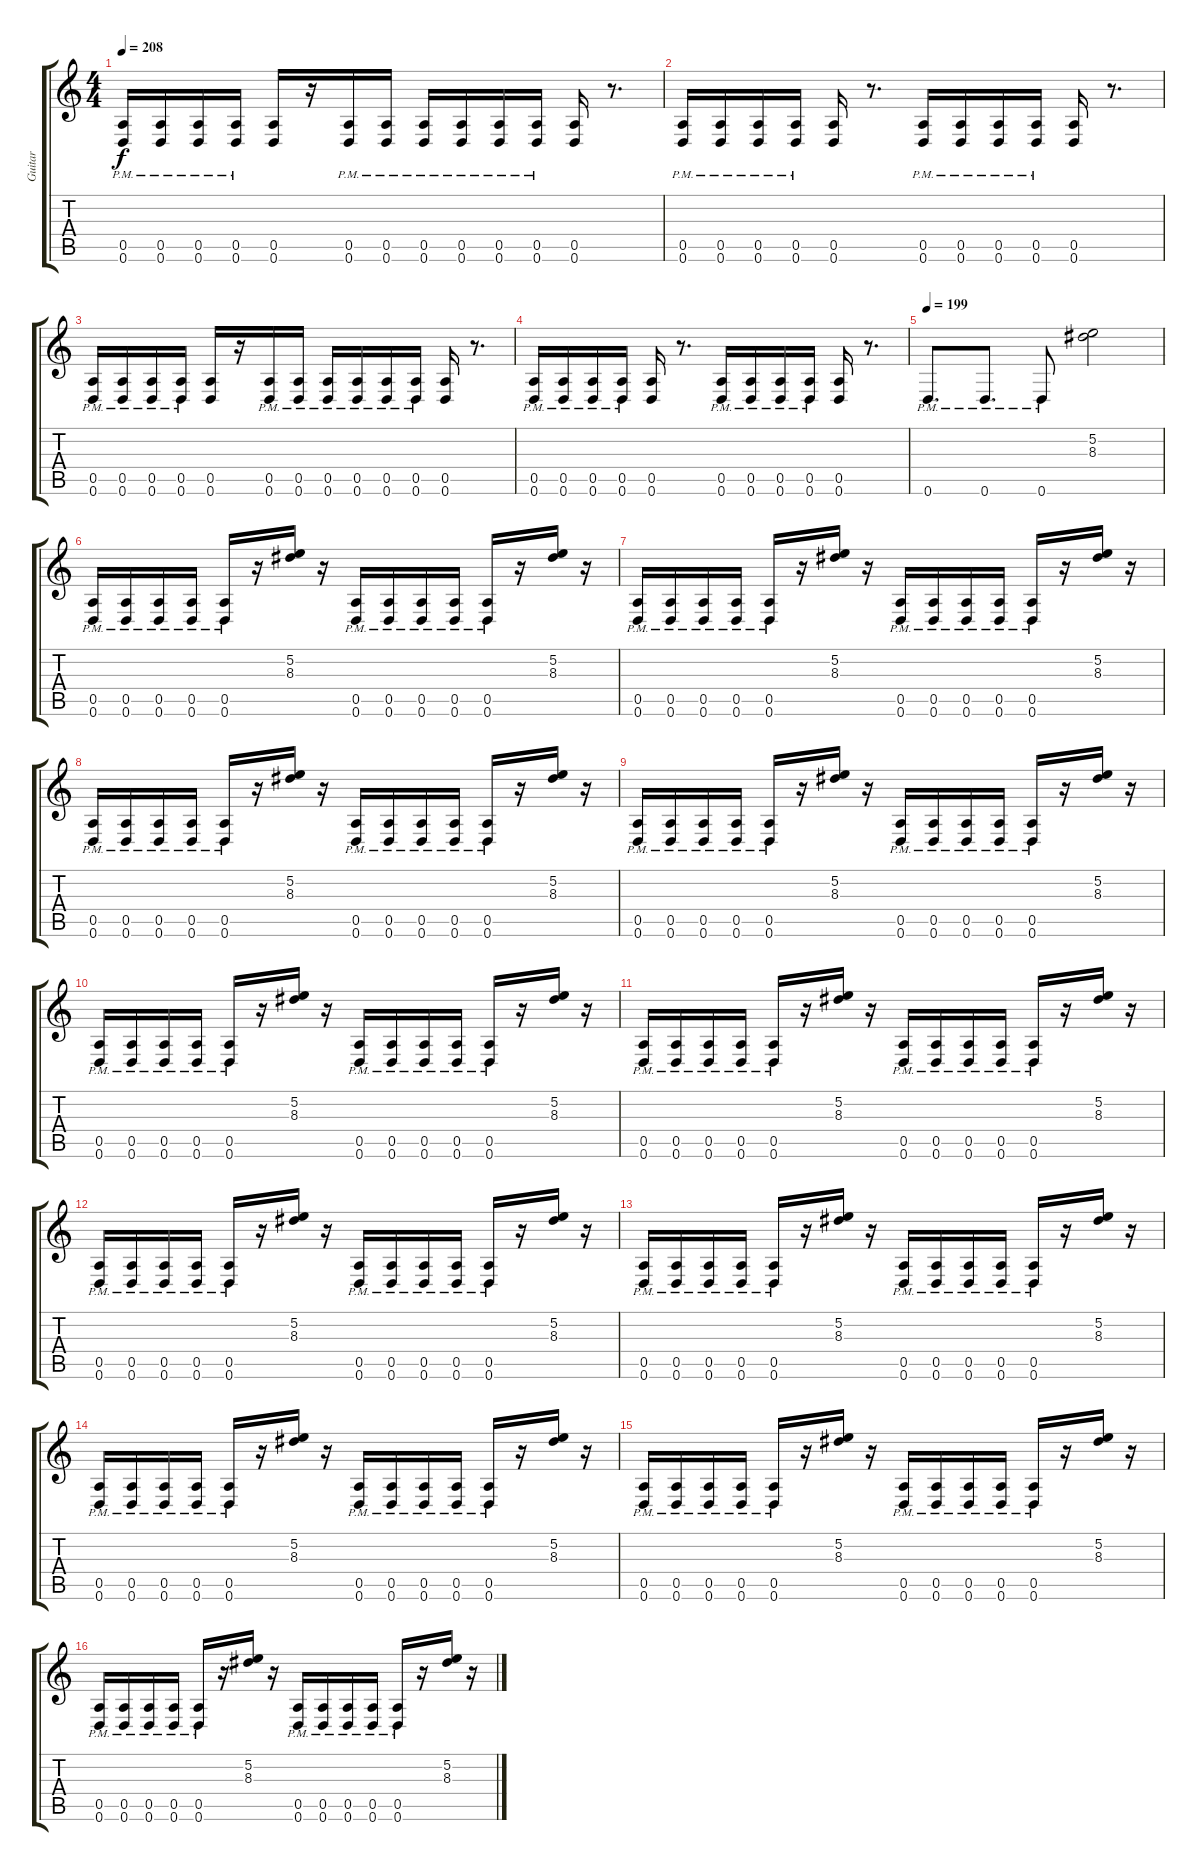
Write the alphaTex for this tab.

\track ("Guitar" "Guitar") {instrument distortionguitar}
\staff {score tabs}
\tuning (E4 B3 G3 D3 A2 D2) {hide}
\ts (4 4)
\tempo 208
\clef g2
\ks c
(0.5{pm} 0.6{pm}).16{dy f} (0.5{pm} 0.6{pm}).16 (0.5{pm} 0.6{pm}).16 (0.5{pm} 0.6{pm}).16 (0.5 0.6).16 r.16 (0.5{pm} 0.6{pm}).16 (0.5{pm} 0.6{pm}).16 (0.5{pm} 0.6{pm}).16 (0.5{pm} 0.6{pm}).16 (0.5{pm} 0.6{pm}).16 (0.5{pm} 0.6{pm}).16 (0.5 0.6).16 r.8{d} |
(0.5{pm} 0.6{pm}).16 (0.5{pm} 0.6{pm}).16 (0.5{pm} 0.6{pm}).16 (0.5{pm} 0.6{pm}).16 (0.5 0.6).16 r.8{d} (0.5{pm} 0.6{pm}).16 (0.5{pm} 0.6{pm}).16 (0.5{pm} 0.6{pm}).16 (0.5{pm} 0.6{pm}).16 (0.5 0.6).16 r.8{d} |
(0.5{pm} 0.6{pm}).16 (0.5{pm} 0.6{pm}).16 (0.5{pm} 0.6{pm}).16 (0.5{pm} 0.6{pm}).16 (0.5 0.6).16 r.16 (0.5{pm} 0.6{pm}).16 (0.5{pm} 0.6{pm}).16 (0.5{pm} 0.6{pm}).16 (0.5{pm} 0.6{pm}).16 (0.5{pm} 0.6{pm}).16 (0.5{pm} 0.6{pm}).16 (0.5 0.6).16 r.8{d} |
(0.5{pm} 0.6{pm}).16 (0.5{pm} 0.6{pm}).16 (0.5{pm} 0.6{pm}).16 (0.5{pm} 0.6{pm}).16 (0.5 0.6).16 r.8{d} (0.5{pm} 0.6{pm}).16 (0.5{pm} 0.6{pm}).16 (0.5{pm} 0.6{pm}).16 (0.5{pm} 0.6{pm}).16 (0.5 0.6).16 r.8{d} |
\tempo 199
0.6{pm}.8{d} 0.6{pm}.8{d} 0.6{pm}.8 (5.2 8.3).2 |
(0.5{pm} 0.6{pm}).16 (0.5{pm} 0.6{pm}).16 (0.5{pm} 0.6{pm}).16 (0.5{pm} 0.6{pm}).16 (0.5{pm} 0.6{pm}).16 r.16 (5.2 8.3).16 r.16 (0.5{pm} 0.6{pm}).16 (0.5{pm} 0.6{pm}).16 (0.5{pm} 0.6{pm}).16 (0.5{pm} 0.6{pm}).16 (0.5{pm} 0.6{pm}).16 r.16 (5.2 8.3).16 r.16 |
(0.5{pm} 0.6{pm}).16 (0.5{pm} 0.6{pm}).16 (0.5{pm} 0.6{pm}).16 (0.5{pm} 0.6{pm}).16 (0.5{pm} 0.6{pm}).16 r.16 (5.2 8.3).16 r.16 (0.5{pm} 0.6{pm}).16 (0.5{pm} 0.6{pm}).16 (0.5{pm} 0.6{pm}).16 (0.5{pm} 0.6{pm}).16 (0.5{pm} 0.6{pm}).16 r.16 (5.2 8.3).16 r.16 |
(0.5{pm} 0.6{pm}).16 (0.5{pm} 0.6{pm}).16 (0.5{pm} 0.6{pm}).16 (0.5{pm} 0.6{pm}).16 (0.5{pm} 0.6{pm}).16 r.16 (5.2 8.3).16 r.16 (0.5{pm} 0.6{pm}).16 (0.5{pm} 0.6{pm}).16 (0.5{pm} 0.6{pm}).16 (0.5{pm} 0.6{pm}).16 (0.5{pm} 0.6{pm}).16 r.16 (5.2 8.3).16 r.16 |
(0.5{pm} 0.6{pm}).16 (0.5{pm} 0.6{pm}).16 (0.5{pm} 0.6{pm}).16 (0.5{pm} 0.6{pm}).16 (0.5{pm} 0.6{pm}).16 r.16 (5.2 8.3).16 r.16 (0.5{pm} 0.6{pm}).16 (0.5{pm} 0.6{pm}).16 (0.5{pm} 0.6{pm}).16 (0.5{pm} 0.6{pm}).16 (0.5{pm} 0.6{pm}).16 r.16 (5.2 8.3).16 r.16 |
(0.5{pm} 0.6{pm}).16 (0.5{pm} 0.6{pm}).16 (0.5{pm} 0.6{pm}).16 (0.5{pm} 0.6{pm}).16 (0.5{pm} 0.6{pm}).16 r.16 (5.2 8.3).16 r.16 (0.5{pm} 0.6{pm}).16 (0.5{pm} 0.6{pm}).16 (0.5{pm} 0.6{pm}).16 (0.5{pm} 0.6{pm}).16 (0.5{pm} 0.6{pm}).16 r.16 (5.2 8.3).16 r.16 |
(0.5{pm} 0.6{pm}).16 (0.5{pm} 0.6{pm}).16 (0.5{pm} 0.6{pm}).16 (0.5{pm} 0.6{pm}).16 (0.5{pm} 0.6{pm}).16 r.16 (5.2 8.3).16 r.16 (0.5{pm} 0.6{pm}).16 (0.5{pm} 0.6{pm}).16 (0.5{pm} 0.6{pm}).16 (0.5{pm} 0.6{pm}).16 (0.5{pm} 0.6{pm}).16 r.16 (5.2 8.3).16 r.16 |
(0.5{pm} 0.6{pm}).16 (0.5{pm} 0.6{pm}).16 (0.5{pm} 0.6{pm}).16 (0.5{pm} 0.6{pm}).16 (0.5{pm} 0.6{pm}).16 r.16 (5.2 8.3).16 r.16 (0.5{pm} 0.6{pm}).16 (0.5{pm} 0.6{pm}).16 (0.5{pm} 0.6{pm}).16 (0.5{pm} 0.6{pm}).16 (0.5{pm} 0.6{pm}).16 r.16 (5.2 8.3).16 r.16 |
(0.5{pm} 0.6{pm}).16 (0.5{pm} 0.6{pm}).16 (0.5{pm} 0.6{pm}).16 (0.5{pm} 0.6{pm}).16 (0.5{pm} 0.6{pm}).16 r.16 (5.2 8.3).16 r.16 (0.5{pm} 0.6{pm}).16 (0.5{pm} 0.6{pm}).16 (0.5{pm} 0.6{pm}).16 (0.5{pm} 0.6{pm}).16 (0.5{pm} 0.6{pm}).16 r.16 (5.2 8.3).16 r.16 |
(0.5{pm} 0.6{pm}).16 (0.5{pm} 0.6{pm}).16 (0.5{pm} 0.6{pm}).16 (0.5{pm} 0.6{pm}).16 (0.5{pm} 0.6{pm}).16 r.16 (5.2 8.3).16 r.16 (0.5{pm} 0.6{pm}).16 (0.5{pm} 0.6{pm}).16 (0.5{pm} 0.6{pm}).16 (0.5{pm} 0.6{pm}).16 (0.5{pm} 0.6{pm}).16 r.16 (5.2 8.3).16 r.16 |
(0.5{pm} 0.6{pm}).16 (0.5{pm} 0.6{pm}).16 (0.5{pm} 0.6{pm}).16 (0.5{pm} 0.6{pm}).16 (0.5{pm} 0.6{pm}).16 r.16 (5.2 8.3).16 r.16 (0.5{pm} 0.6{pm}).16 (0.5{pm} 0.6{pm}).16 (0.5{pm} 0.6{pm}).16 (0.5{pm} 0.6{pm}).16 (0.5{pm} 0.6{pm}).16 r.16 (5.2 8.3).16 r.16 |
(0.5{pm} 0.6{pm}).16 (0.5{pm} 0.6{pm}).16 (0.5{pm} 0.6{pm}).16 (0.5{pm} 0.6{pm}).16 (0.5{pm} 0.6{pm}).16 r.16 (5.2 8.3).16 r.16 (0.5{pm} 0.6{pm}).16 (0.5{pm} 0.6{pm}).16 (0.5{pm} 0.6{pm}).16 (0.5{pm} 0.6{pm}).16 (0.5{pm} 0.6{pm}).16 r.16 (5.2 8.3).16 r.16
